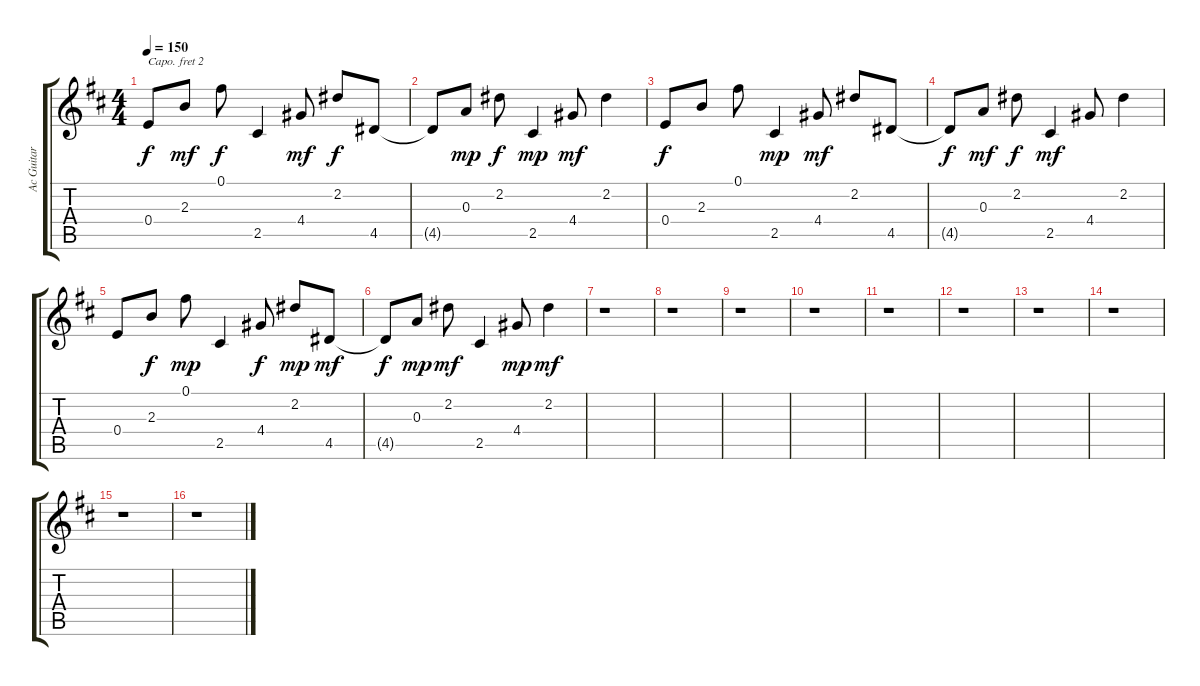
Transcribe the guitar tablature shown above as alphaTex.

\track ("Ac Guitar" "Ac Guitar") {instrument acousticguitarsteel}
\staff {score tabs}
\capo 2
\tuning (E4 B3 G3 D3 A2 E2) {hide}
\ts (4 4)
\tempo 150
\clef g2
\ks d
0.4.8{dy f} 2.3.8{dy mf} 0.1.8{dy f} 2.5.4 4.4.8{dy mf} 2.2.8{dy f} 4.5.8 |
4.5{t}.8 0.3.8{dy mp} 2.2.8{dy f} 2.5.4{dy mp} 4.4.8{dy mf} 2.2.4 |
0.4.8{dy f} 2.3.8 0.1.8 2.5.4{dy mp} 4.4.8{dy mf} 2.2.8 4.5.8 |
4.5{t}.8{dy f} 0.3.8{dy mf} 2.2.8{dy f} 2.5.4{dy mf} 4.4.8 2.2.4 |
0.4.8 2.3.8{dy f} 0.1.8{dy mp} 2.5.4 4.4.8{dy f} 2.2.8{dy mp} 4.5.8{dy mf} |
4.5{t}.8{dy f} 0.3.8{dy mp} 2.2.8{dy mf} 2.5.4 4.4.8{dy mp} 2.2.4{dy mf} |
r.1 |
r.1 |
r.1 |
r.1 |
r.1 |
r.1 |
r.1 |
r.1 |
r.1 |
r.1
